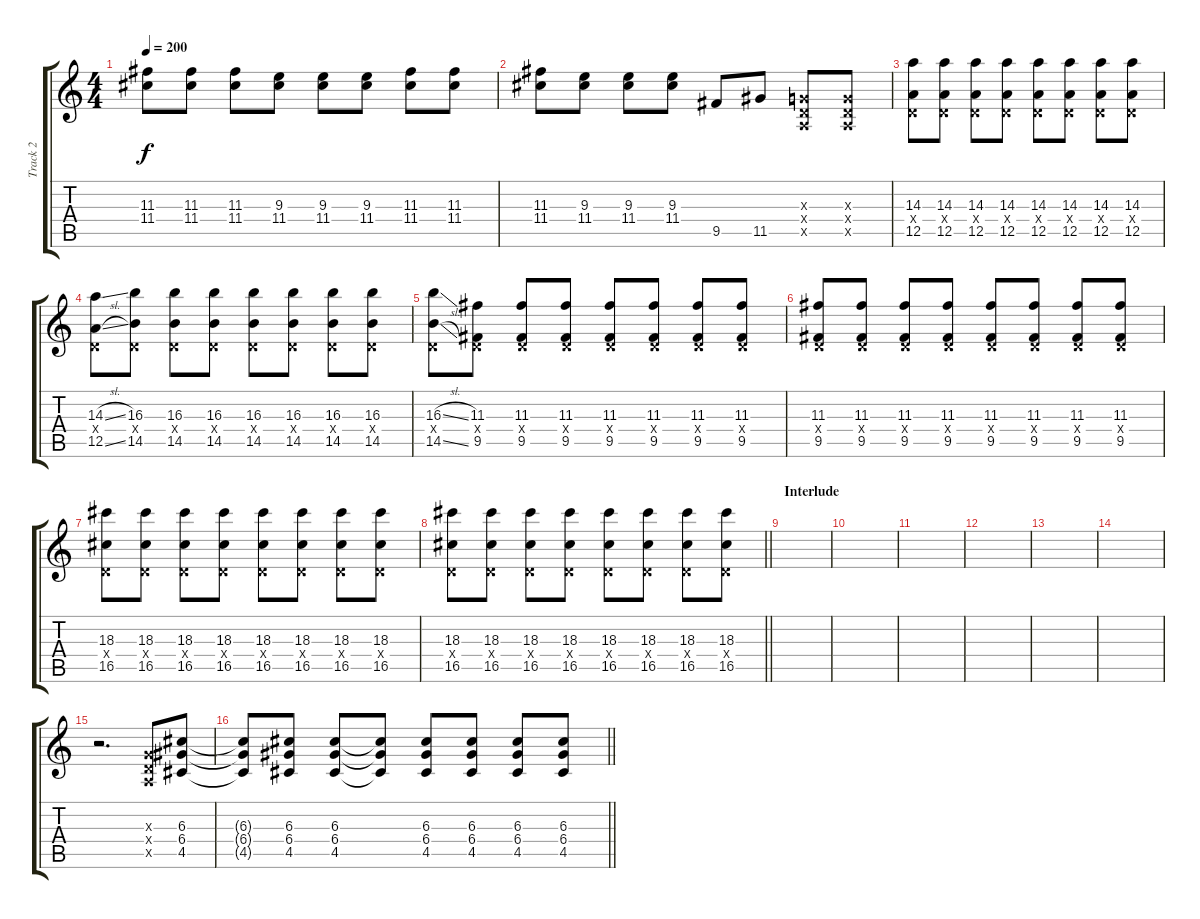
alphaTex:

\track ("Track 2" "Track 2") {instrument distortionguitar}
\staff {score tabs}
\tuning (E4 B3 G3 D3 A2 E2) {hide}
\ts (4 4)
\tempo 200
\clef g2
\ks c
(11.3 11.4).8{dy f} (11.3 11.4).8 (11.3 11.4).8 (9.3 11.4).8 (9.3 11.4).8 (9.3 11.4).8 (11.3 11.4).8 (11.3 11.4).8 |
(11.3 11.4).8 (9.3 11.4).8 (9.3 11.4).8 (9.3 11.4).8 9.5.8 11.5.8 (0.3{x} 0.4{x} 0.5{x}).8 (0.3{x} 0.4{x} 0.5{x}).8 |
(14.3 0.4{x} 12.5).8 (14.3 0.4{x} 12.5).8 (14.3 0.4{x} 12.5).8 (14.3 0.4{x} 12.5).8 (14.3 0.4{x} 12.5).8 (14.3 0.4{x} 12.5).8 (14.3 0.4{x} 12.5).8 (14.3 0.4{x} 12.5).8 |
(14.3{sl} 0.4{x} 12.5{sl}).8 (16.3 0.4{x} 14.5).8 (16.3 0.4{x} 14.5).8 (16.3 0.4{x} 14.5).8 (16.3 0.4{x} 14.5).8 (16.3 0.4{x} 14.5).8 (16.3 0.4{x} 14.5).8 (16.3 0.4{x} 14.5).8 |
(16.3{sl} 0.4{x} 14.5{sl}).8 (11.3 0.4{x} 9.5).8 (11.3 0.4{x} 9.5).8 (11.3 0.4{x} 9.5).8 (11.3 0.4{x} 9.5).8 (11.3 0.4{x} 9.5).8 (11.3 0.4{x} 9.5).8 (11.3 0.4{x} 9.5).8 |
(11.3 0.4{x} 9.5).8 (11.3 0.4{x} 9.5).8 (11.3 0.4{x} 9.5).8 (11.3 0.4{x} 9.5).8 (11.3 0.4{x} 9.5).8 (11.3 0.4{x} 9.5).8 (11.3 0.4{x} 9.5).8 (11.3 0.4{x} 9.5).8 |
(18.3 0.4{x} 16.5).8 (18.3 0.4{x} 16.5).8 (18.3 0.4{x} 16.5).8 (18.3 0.4{x} 16.5).8 (18.3 0.4{x} 16.5).8 (18.3 0.4{x} 16.5).8 (18.3 0.4{x} 16.5).8 (18.3 0.4{x} 16.5).8 |
\barLineRight lightlight
(18.3 0.4{x} 16.5).8 (18.3 0.4{x} 16.5).8 (18.3 0.4{x} 16.5).8 (18.3 0.4{x} 16.5).8 (18.3 0.4{x} 16.5).8 (18.3 0.4{x} 16.5).8 (18.3 0.4{x} 16.5).8 (18.3 0.4{x} 16.5).8 |
\section ("" "Interlude")
|
|
|
|
|
|
r.2{d} (0.3{x} 0.4{x} 0.5{x}).8 (6.3 6.4 4.5).8 |
\barLineRight lightlight
(6.3{t} 6.4{t} 4.5{t}).8 (6.3 6.4 4.5).8 (6.3 6.4 4.5).8 (6.3{t} 6.4{t} 4.5{t}).8 (6.3 6.4 4.5).8 (6.3 6.4 4.5).8 (6.3 6.4 4.5).8 (6.3 6.4 4.5).8
